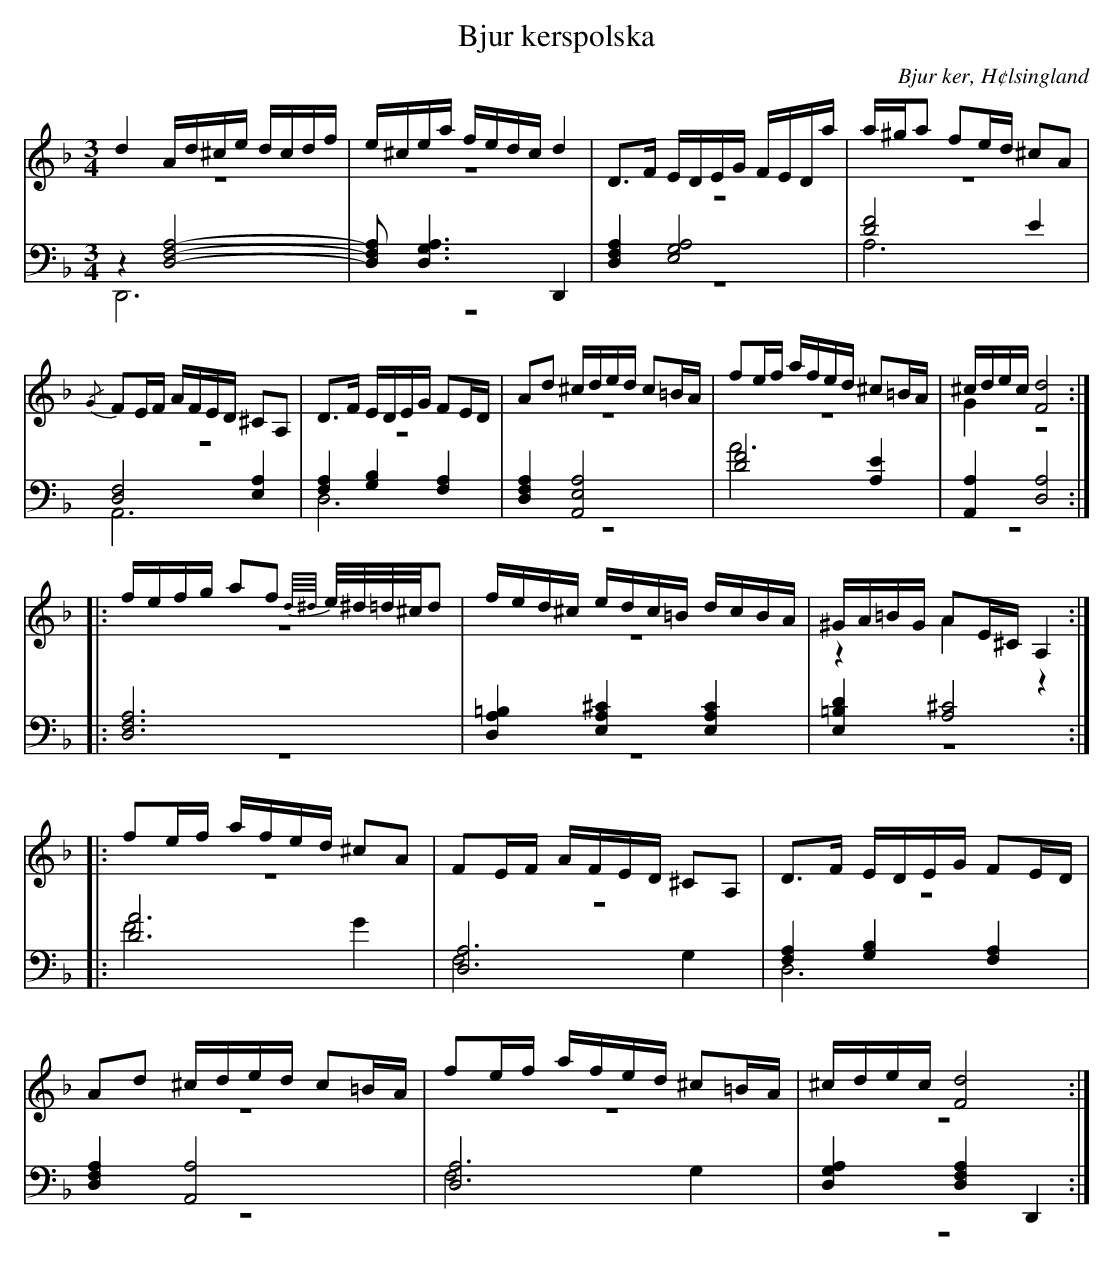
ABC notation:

X:1
T: Bjur kerspolska
O: Bjur ker, H¢lsingland
M: 3/4
L: 1/16
K: Dm
V:1
V:2 merge
V:3
V:4 merge
V:1
d4 Ad^ce dcdf |e^cea fedc d4|D2>F2 EDEG FEDa|a^ga2 f2ed ^c2A2|
{/G}F2EF AFED ^C2A,2|D2>F2 EDEG F2ED|A2d2 ^cded c2=BA|f2ef afed ^c2=BA|^cdec [F8d8]:|
|:fefg a2f2 {d//^d//}e/^d/=d/^c/d2 |fed^c edc=B dcBA|^GA=BG A2E^C A,4:|
|:f2ef afed ^c2A2|F2EF AFED ^C2A,2|D2>F2 EDEG F2ED|
A2d2 ^cded c2=BA|f2ef afed ^c2=BA|^cdec [F8d8]:|
V:2
z12|z12|z12|z12|
z12|z12|z12|z12|G4 z8:|
|:z12|z12|z4 A4 z4:|
|:z12|z12|z12|
z12|z12|z12:|
V:3 clef=bass
z4 [D,8F,8 A,8]-|[D,2F,2 A,2] [D,6G,6A,6] D,,4|[D,4F,4A,4] [E,8G,8A,8]|[D8F8] E4|
[D,8F,8] [E,4A,4]|[F,4A,4] [G,4B,4] [F,4A,4]|[D,4F,4A,4] [A,,8E,8A,8]|[D8F8] [A,4E4]|[A,,4A,4] [D,8A,8]:|
|:[D,12F,12A,12]|[D,4A,4=B,4] [E,4A,4^C4] [E,4A,4C4]|[E,4=B,4D4] [A,8^C8]:|
|:[D12A12]|[D,12A,12]|[F,4A,4] [G,4B,4] [F,4A,4]|
[D,4F,4A,4] [A,,8A,8]|[D,12A,12]|[D,4G,4A,4] [D,4F,4A,4] D,,4:|
V:4 clef=bass
D,,12|z12|z12|A,12|
A,,12|D,12|z12|A12|z12:|
|:z12|z12|z12:|
|:F8 G4|F,8 G,4|D,12|
z12|F,8 G,4|z12:|
